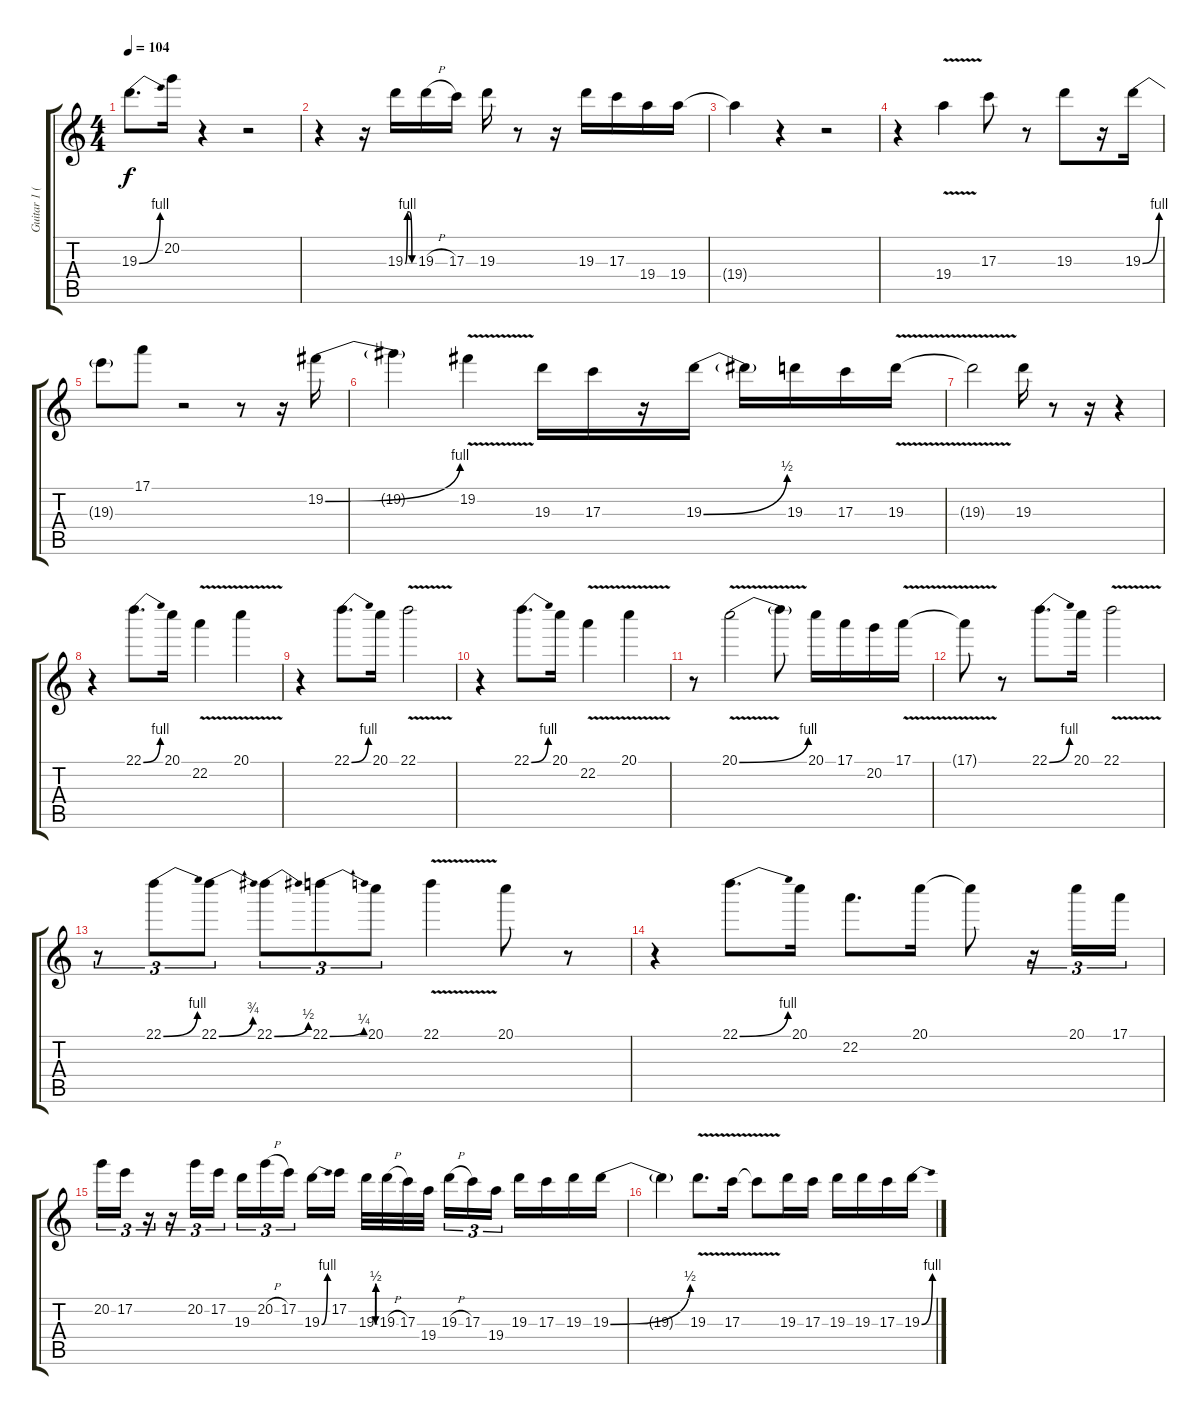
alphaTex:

\track ("Guitar 1 (solo)" "Guitar 1 (") {instrument distortionguitar}
\staff {score tabs}
\tuning (E4 B3 G3 D3 A2 E2) {hide}
\ts (4 4)
\tempo 104
\clef g2
\ks c
19.3{be (bend 0 0 60 4)}.8{d dy f} 20.2.16 r.4 r.2 |
r.4 r.16 19.3{be (custom 0 0 15 4 30 4 45 0 60 0)}.16 19.3{h}.16 17.3.16 19.3.16 r.8 r.16 19.3.16 17.3.16 19.4.16 19.4.16 |
19.4{t}.4 r.4 r.2 |
r.4 19.4{v}.4 17.3.8 r.8 19.3.8 r.16 19.3{be (bend 0 0 60 4)}.16 |
19.3{t}.8 17.1.8 r.2 r.8 r.16 19.2{be (bend 0 0 60 4)}.16 |
19.2{t}.4 19.2{v}.4 19.3.16 17.3.16 r.16 19.3{be (bend 0 0 60 2)}.16 19.3{t}.16 19.3.16 17.3.16 19.3{v}.16 |
19.3{t}.2 19.3.16 r.8 r.16 r.4 |
r.4 22.1{be (bend 0 0 60 4)}.8{d} 20.1.16 22.2{v}.4 20.1{v}.4 |
r.4 22.1{be (bend 0 0 60 4)}.8{d} 20.1.16 22.1{v}.2 |
r.4 22.1{be (bend 0 0 60 4)}.8{d} 20.1.16 22.2{v}.4 20.1{v}.4 |
r.8 20.1{be (bend 0 0 60 4) v}.2 20.1{t}.8 20.1.16 17.1.16 20.2.16 17.1{v}.16 |
17.1{t}.8 r.8 22.1{be (bend 0 0 60 4)}.8{d} 20.1.16 22.1{v}.2 |
r.8{tu (3 2)} 22.1{be (bend 0 0 60 4)}.8{tu (3 2)} 22.1{be (bend 0 0 60 3)}.8{tu (3 2)} 22.1{be (bend 0 0 60 2)}.8{tu (3 2)} 22.1{be (bend 0 0 60 1)}.8{tu (3 2)} 20.1.8{tu (3 2)} 22.1{v}.4 20.1.8 r.8 |
r.4 22.1{be (bend 0 0 60 4)}.8{d} 20.1.16 22.2.8{d} 20.1.16 20.1{t}.8 r.16{tu (3 2)} 20.1.16{tu (3 2)} 17.1.16{tu (3 2)} |
20.2.16{tu (3 2)} 17.2.16{tu (3 2)} r.16{tu (3 2)} r.16{tu (3 2)} 20.2.16{tu (3 2)} 17.2.16{tu (3 2)} 19.3.16{tu (3 2)} 20.2{h}.16{tu (3 2)} 17.2.16{tu (3 2) beam splitsecondary} 19.3{be (bend 0 0 60 4)}.16 17.2.16 19.3{be (custom 0 0 15 2 30 2 45 0 60 0)}.32 19.3{h}.32 17.3.32 19.4.32{beam splitsecondary} 19.3{h}.16{tu (3 2)} 17.3.16{tu (3 2)} 19.4.16{tu (3 2)} 19.3.16 17.3.16 19.3.16 19.3{be (bend 0 0 60 2)}.16 |
19.3{t}.4 19.3{v}.8{d} 17.3{v}.16 17.3{t}.8 19.3.16 17.3.16 19.3.16 19.3.16 17.3.16 19.3{be (bend 0 0 60 4)}.16
